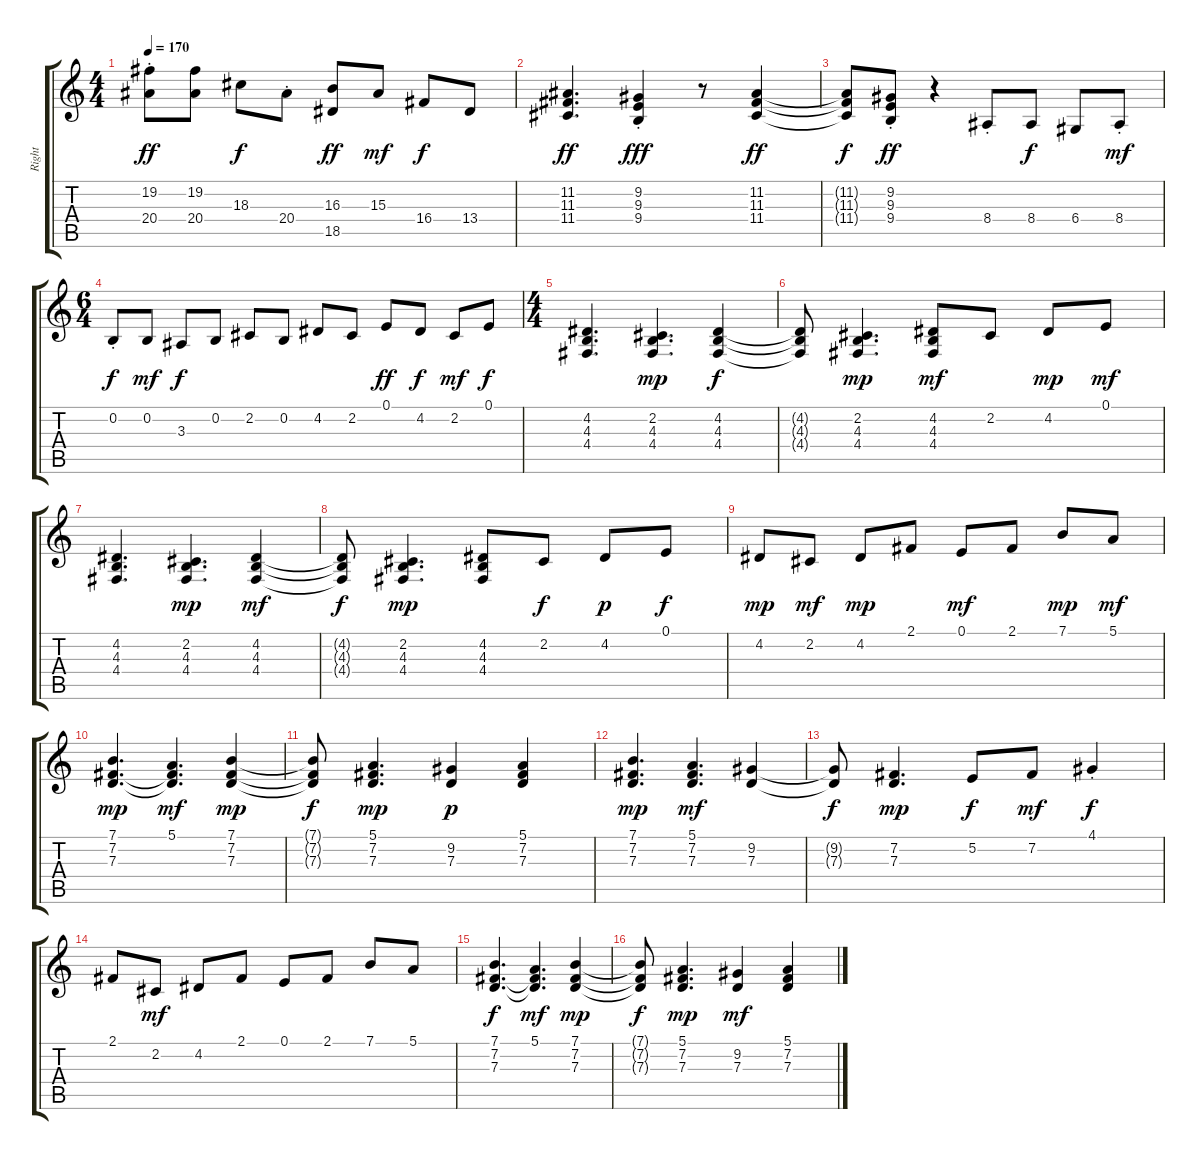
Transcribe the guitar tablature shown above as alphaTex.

\track ("Right" "Right") {instrument acousticgrandpiano}
\staff {score tabs}
\tuning (E4 B3 G3 D3 A2 E2) {hide}
\ts (4 4)
\tempo 170
\clef g2
\ks c
(19.2{st} 20.4{st}).8{dy ff} (19.2 20.4).8 18.3.8{dy f} 20.4{st}.8 (16.3 18.5).8{dy ff} 15.3.8{dy mf} 16.4.8{dy f} 13.4.8 |
(11.2 11.3 11.4).4{d dy ff} (9.2{st} 9.3{st} 9.4{st}).4{dy fff} r.8 (11.2 11.3 11.4).4{dy ff} |
(11.2{t} 11.3{t} 11.4{t}).8{dy f} (9.2{st} 9.3{st} 9.4{st}).8{dy ff} r.4 8.4{st}.8 8.4.8{dy f} 6.4.8 8.4{st}.8{dy mf} |
\ts (6 4)
0.2{st}.8{dy f} 0.2.8{dy mf} 3.3.8{dy f} 0.2.8 2.2.8 0.2.8 4.2.8 2.2.8 0.1.8{dy ff} 4.2.8{dy f} 2.2.8{dy mf} 0.1.8{dy f} |
\ts (4 4)
(4.2 4.3 4.4).4{d} (2.2 4.3 4.4).4{d dy mp} (4.2 4.3 4.4).4{dy f} |
(4.2{t} 4.3{t} 4.4{t}).8 (2.2 4.3 4.4).4{d dy mp} (4.2 4.3 4.4).8{dy mf} 2.2.8 4.2.8{dy mp} 0.1.8{dy mf} |
(4.2 4.3 4.4).4{d} (2.2 4.3 4.4).4{d dy mp} (4.2 4.3 4.4).4{dy mf} |
(4.2{t} 4.3{t} 4.4{t}).8{dy f} (2.2 4.3 4.4).4{d dy mp} (4.2 4.3 4.4).8 2.2.8{dy f} 4.2.8{dy p} 0.1.8{dy f} |
4.2.8{dy mp} 2.2.8{dy mf} 4.2.8{dy mp} 2.1.8 0.1.8{dy mf} 2.1.8 7.1.8{dy mp} 5.1.8{dy mf} |
(7.1 7.2 7.3).4{d dy mp} (5.1 7.2{t} 7.3{t}).4{d dy mf} (7.1 7.2 7.3).4{dy mp} |
(7.1{t} 7.2{t} 7.3{t}).8{dy f} (5.1 7.2 7.3).4{d dy mp} (9.2 7.3).4{dy p} (5.1 7.2 7.3).4 |
(7.1 7.2 7.3).4{d dy mp} (5.1 7.2 7.3).4{d dy mf} (9.2 7.3).4 |
(9.2{t} 7.3{t}).8{dy f} (7.2 7.3).4{d dy mp} 5.2.8{dy f} 7.2.8{dy mf} 4.1{st}.4{dy f} |
2.1.8 2.2.8{dy mf} 4.2.8 2.1.8 0.1.8 2.1.8 7.1.8 5.1.8 |
(7.1 7.2 7.3).4{d dy f} (5.1 7.2{t} 7.3{t}).4{d dy mf} (7.1 7.2 7.3).4{dy mp} |
(7.1{t} 7.2{t} 7.3{t}).8{dy f} (5.1 7.2 7.3).4{d dy mp} (9.2 7.3).4{dy mf} (5.1 7.2 7.3).4
